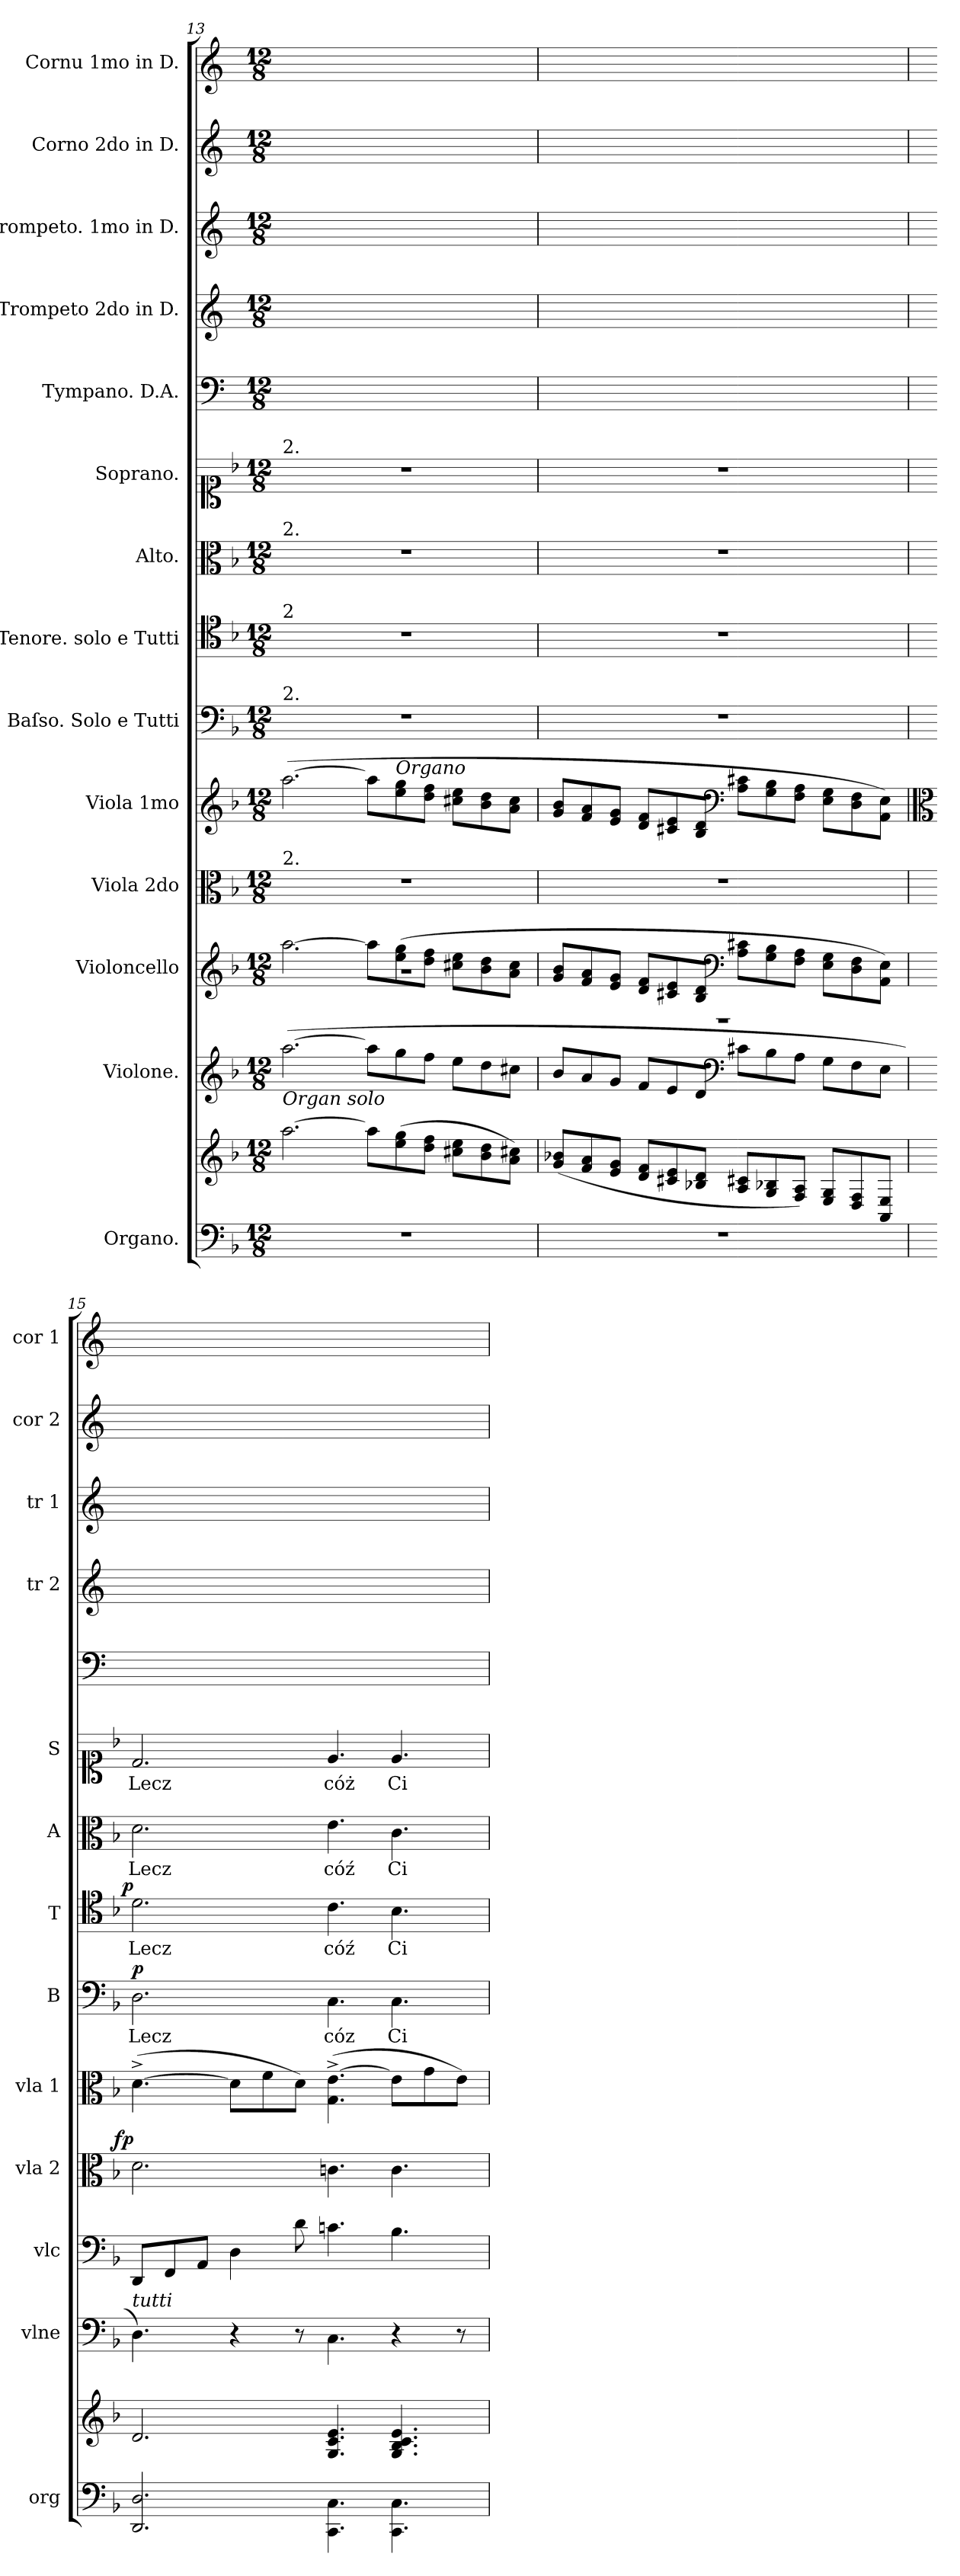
**kern	**kern	**kern	**kern	**kern	**dynam	**kern	**kern	**text	**dynam	**kern	**text	**dynam	**kern	**text	**kern	**text	**kern	**kern	**kern	**kern	**kern
*part14	*part14	*part13	*part12	*part11	*part11	*part10	*part9	*part9	*part9	*part8	*part8	*part8	*part7	*part7	*part6	*part6	*part5	*part4	*part3	*part2	*part1
*staff15	*staff14	*staff13	*staff12	*staff11	*staff11	*staff10	*staff9	*staff9	*staff9	*staff8	*staff8	*staff8	*staff7	*staff7	*staff6	*staff6	*staff5	*staff4	*staff3	*staff2	*staff1
*I"Organo.	*	*I"Violone.	*I"Violoncello	*I"Viola 2do	*	*I"Viola 1mo	*I"Baſso. Solo e Tutti	*	*	*I"Tenore. solo e Tutti	*	*	*I"Alto.	*	*I"Soprano.	*	*I"Tympano. D.A.	*I"Trompeto 2do in D.	*I"Trompeto. 1mo in D.	*I"Corno 2do in D.	*I"Cornu 1mo in D.
*I'org	*	*I'vlne	*I'vlc	*I'vla 2	*	*I'vla 1	*I'B	*	*	*I'T	*	*	*I'A	*	*I'S	*	*	*I'tr 2	*I'tr 1	*I'cor 2	*I'cor 1
*clefF4	*clefG2	*clefG2	*clefG2	*clefC3	*	*clefG2	*clefF4	*	*	*clefC4	*	*	*clefC3	*	*clefC1	*	*clefF4	*clefG2	*clefG2	*clefG2	*clefG2
*	*	*	*	*	*	*	*	*	*	*	*	*	*	*	*	*	*	*ITrd-1c-2	*ITrd-1c-2	*ITrd6c10	*ITrd6c10
*k[b-]	*k[b-]	*k[b-]	*k[b-]	*k[b-]	*	*k[b-]	*k[b-]	*	*	*k[b-]	*	*	*k[b-]	*	*k[b-]	*	*k[]	*k[f#c#]	*k[f#c#]	*k[f#c#]	*k[f#c#]
*M12/8	*M12/8	*M12/8	*M12/8	*M12/8	*	*M12/8	*M12/8	*	*	*M12/8	*	*	*M12/8	*	*M12/8	*	*M12/8	*M12/8	*M12/8	*M12/8	*M12/8
=13	=13	=13	=13	=13	=13	=13	=13	=13	=13	=13	=13	=13	=13	=13	=13	=13	=13	=13	=13	=13	=13
*	*	*	*^	*	*	*	*	*	*	*	*	*	*	*	*	*	*	*	*	*	*
!	!	!	!	!	!	!	!	!	!	!	!	!	!	!	!	!LO:TX:a:t=2.	!	!	!	!	!	!
!	!	!	!	!	!	!	!	!	!	!	!	!	!	!LO:TX:a:t=2.	!	!	!	!	!	!	!	!
!	!	!	!	!	!	!	!	!	!	!	!LO:TX:a:t=2	!	!	!	!	!	!	!	!	!	!	!
!	!	!	!	!	!	!	!	!LO:TX:a:t=2.	!	!	!	!	!	!	!	!	!	!	!	!	!	!
!	!	!	!	!	!LO:TX:a:t=2.	!	!	!	!	!	!	!	!	!	!	!	!	!	!	!	!	!
!	!	!LO:TX:b:i:t=Organ solo	!	!	!	!	!	!	!	!	!	!	!	!	!	!	!	!	!	!	!	!
1.r	[2.aa\	([2.aa\	[2.aa\	1.r	1.r	.	([2.aa\	1.r	.	.	1.r	.	.	1.r	.	1.r	.	1.ryy	1.ryy	1.ryy	1.ryy	1.ryy
.	8aa\L]	8aa\L]	8aa\L]	.	.	.	8aa\L]	.	.	.	.	.	.	.	.	.	.	.	.	.	.	.
!	!	!	!	!	!	!	!LO:TX:a:i:t=Organo	!	!	!	!	!	!	!	!	!	!	!	!	!	!	!
.	(8ee\ 8gg\	8gg\	(8ee\ 8gg\	.	.	.	8ee\ 8gg\	.	.	.	.	.	.	.	.	.	.	.	.	.	.	.
.	8dd\ 8ff\J	8ff\J	8dd\ 8ff\J	.	.	.	8dd\ 8ff\J	.	.	.	.	.	.	.	.	.	.	.	.	.	.	.
.	8cc#X\ 8ee\L	8ee\L	8cc#X\ 8ee\L	.	.	.	8cc#X\ 8ee\L	.	.	.	.	.	.	.	.	.	.	.	.	.	.	.
.	8b-\ 8dd\	8dd\	8b-\ 8dd\	.	.	.	8b-\ 8dd\	.	.	.	.	.	.	.	.	.	.	.	.	.	.	.
.	8a\ 8cc#X\J)	8cc#X\J	8a\ 8cc#\J	.	.	.	8a\ 8cc#\J	.	.	.	.	.	.	.	.	.	.	.	.	.	.	.
=14	=14	=14	=14	=14	=14	=14	=14	=14	=14	=14	=14	=14	=14	=14	=14	=14	=14	=14	=14	=14	=14	=14
1.r	(8g/ 8b-X/L	8b-/L	8g/ 8b-/L	1.r	1.r	.	8g/ 8b-/L	1.r	.	.	1.r	.	.	1.r	.	1.r	.	1.ryy	1.ryy	1.ryy	1.ryy	1.ryy
.	8f/ 8a/	8a/	8f/ 8a/	.	.	.	8f/ 8a/	.	.	.	.	.	.	.	.	.	.	.	.	.	.	.
.	8e/ 8g/J	8g/J	8e/ 8g/J	.	.	.	8e/ 8g/J	.	.	.	.	.	.	.	.	.	.	.	.	.	.	.
.	8d/ 8f/L	8f/L	8d/ 8f/L	.	.	.	8d/ 8f/L	.	.	.	.	.	.	.	.	.	.	.	.	.	.	.
.	8c#X/ 8e/	8e/	8c#X/ 8e/	.	.	.	8c#X/ 8e/	.	.	.	.	.	.	.	.	.	.	.	.	.	.	.
.	8B-X/ 8d/J	8d/J	8B-/ 8d/J	.	.	.	8B-/ 8d/J	.	.	.	.	.	.	.	.	.	.	.	.	.	.	.
*	*	*clefF4	*clefF4	*	*	*	*clefF4	*	*	*	*	*	*	*	*	*	*	*	*	*	*	*
.	8A/ 8c#X/L	8c#X\L	8A\ 8c#X\L	.	.	.	8A\ 8c#X\L	.	.	.	.	.	.	.	.	.	.	.	.	.	.	.
.	8G/ 8B-X/	8B-\	8G\ 8B-\	.	.	.	8G\ 8B-\	.	.	.	.	.	.	.	.	.	.	.	.	.	.	.
.	8F/ 8A/J)	8A\J	8F\ 8A\J	.	.	.	8F\ 8A\J	.	.	.	.	.	.	.	.	.	.	.	.	.	.	.
.	8E/ 8G/L	8G\L	8E\ 8G\L	.	.	.	8E\ 8G\L	.	.	.	.	.	.	.	.	.	.	.	.	.	.	.
.	8D/ 8F/	8F\	8D\ 8F\	.	.	.	8D\ 8F\	.	.	.	.	.	.	.	.	.	.	.	.	.	.	.
.	8AA/ 8E/J	8E\J	8AA\ 8E\J)	.	.	.	8AA\ 8E\J)	.	.	.	.	.	.	.	.	.	.	.	.	.	.	.
*	*	*	*v	*v	*	*	*	*	*	*	*	*	*	*	*	*	*	*	*	*	*	*
=15	=15	=15	=15	=15	=15	=15	=15	=15	=15	=15	=15	=15	=15	=15	=15	=15	=15	=15	=15	=15	=15
*	*	*	*	*	*	*clefC3	*	*	*	*	*	*	*	*	*	*	*	*	*	*	*
!	!	!LO:TX:a:i:t=tutti	!	!	!	!	!	!	!	!	!	!	!	!	!	!	!	!	!	!	!
!	!	!	!	!	!LO:DY:a:rj	!	!	!	!LO:DY:a	!	!	!LO:DY:a:rj	!	!	!	!	!	!	!	!	!
2.DD/ 2.D/	2.d/	4.D\)	8DD/L	2.d\	fp	([4.d^\	2.D\	Lecz	p	2.d\	Lecz	p	2.d\	Lecz	2.d/	Lecz	1.ryy	1.ryy	1.ryy	1.ryy	1.ryy
.	.	.	8FF/	.	.	.	.	.	.	.	.	.	.	.	.	.	.	.	.	.	.
.	.	.	8AA/J	.	.	.	.	.	.	.	.	.	.	.	.	.	.	.	.	.	.
.	.	4r	4D\	.	.	8d\L]	.	.	.	.	.	.	.	.	.	.	.	.	.	.	.
.	.	.	.	.	.	8f\	.	.	.	.	.	.	.	.	.	.	.	.	.	.	.
.	.	8r	8d\	.	.	8d\J)	.	.	.	.	.	.	.	.	.	.	.	.	.	.	.
4.CC\ 4.C\	4.G/ 4.c/ 4.e/	4.C\	4.cn\	4.cn\	.	(4.G^\ [4.e^\	4.C\	cóz	.	4.c\	cóź	.	4.e\	cóź	4.e/	cóż	.	.	.	.	.
4.CC\ 4.C\	4.G/ 4.B-/ 4.c/ 4.e/	4r	4.B-\	4.c\	.	8e\L]	4.C\	Ci	.	4.B-\	Ci	.	4.c\	Ci	4.e/	Ci	.	.	.	.	.
.	.	.	.	.	.	8g\	.	.	.	.	.	.	.	.	.	.	.	.	.	.	.
.	.	8r	.	.	.	8e\J)	.	.	.	.	.	.	.	.	.	.	.	.	.	.	.
=	=	=	=	=	=	=	=	=	=	=	=	=	=	=	=	=	=	=	=	=	=
*-	*-	*-	*-	*-	*-	*-	*-	*-	*-	*-	*-	*-	*-	*-	*-	*-	*-	*-	*-	*-	*-
